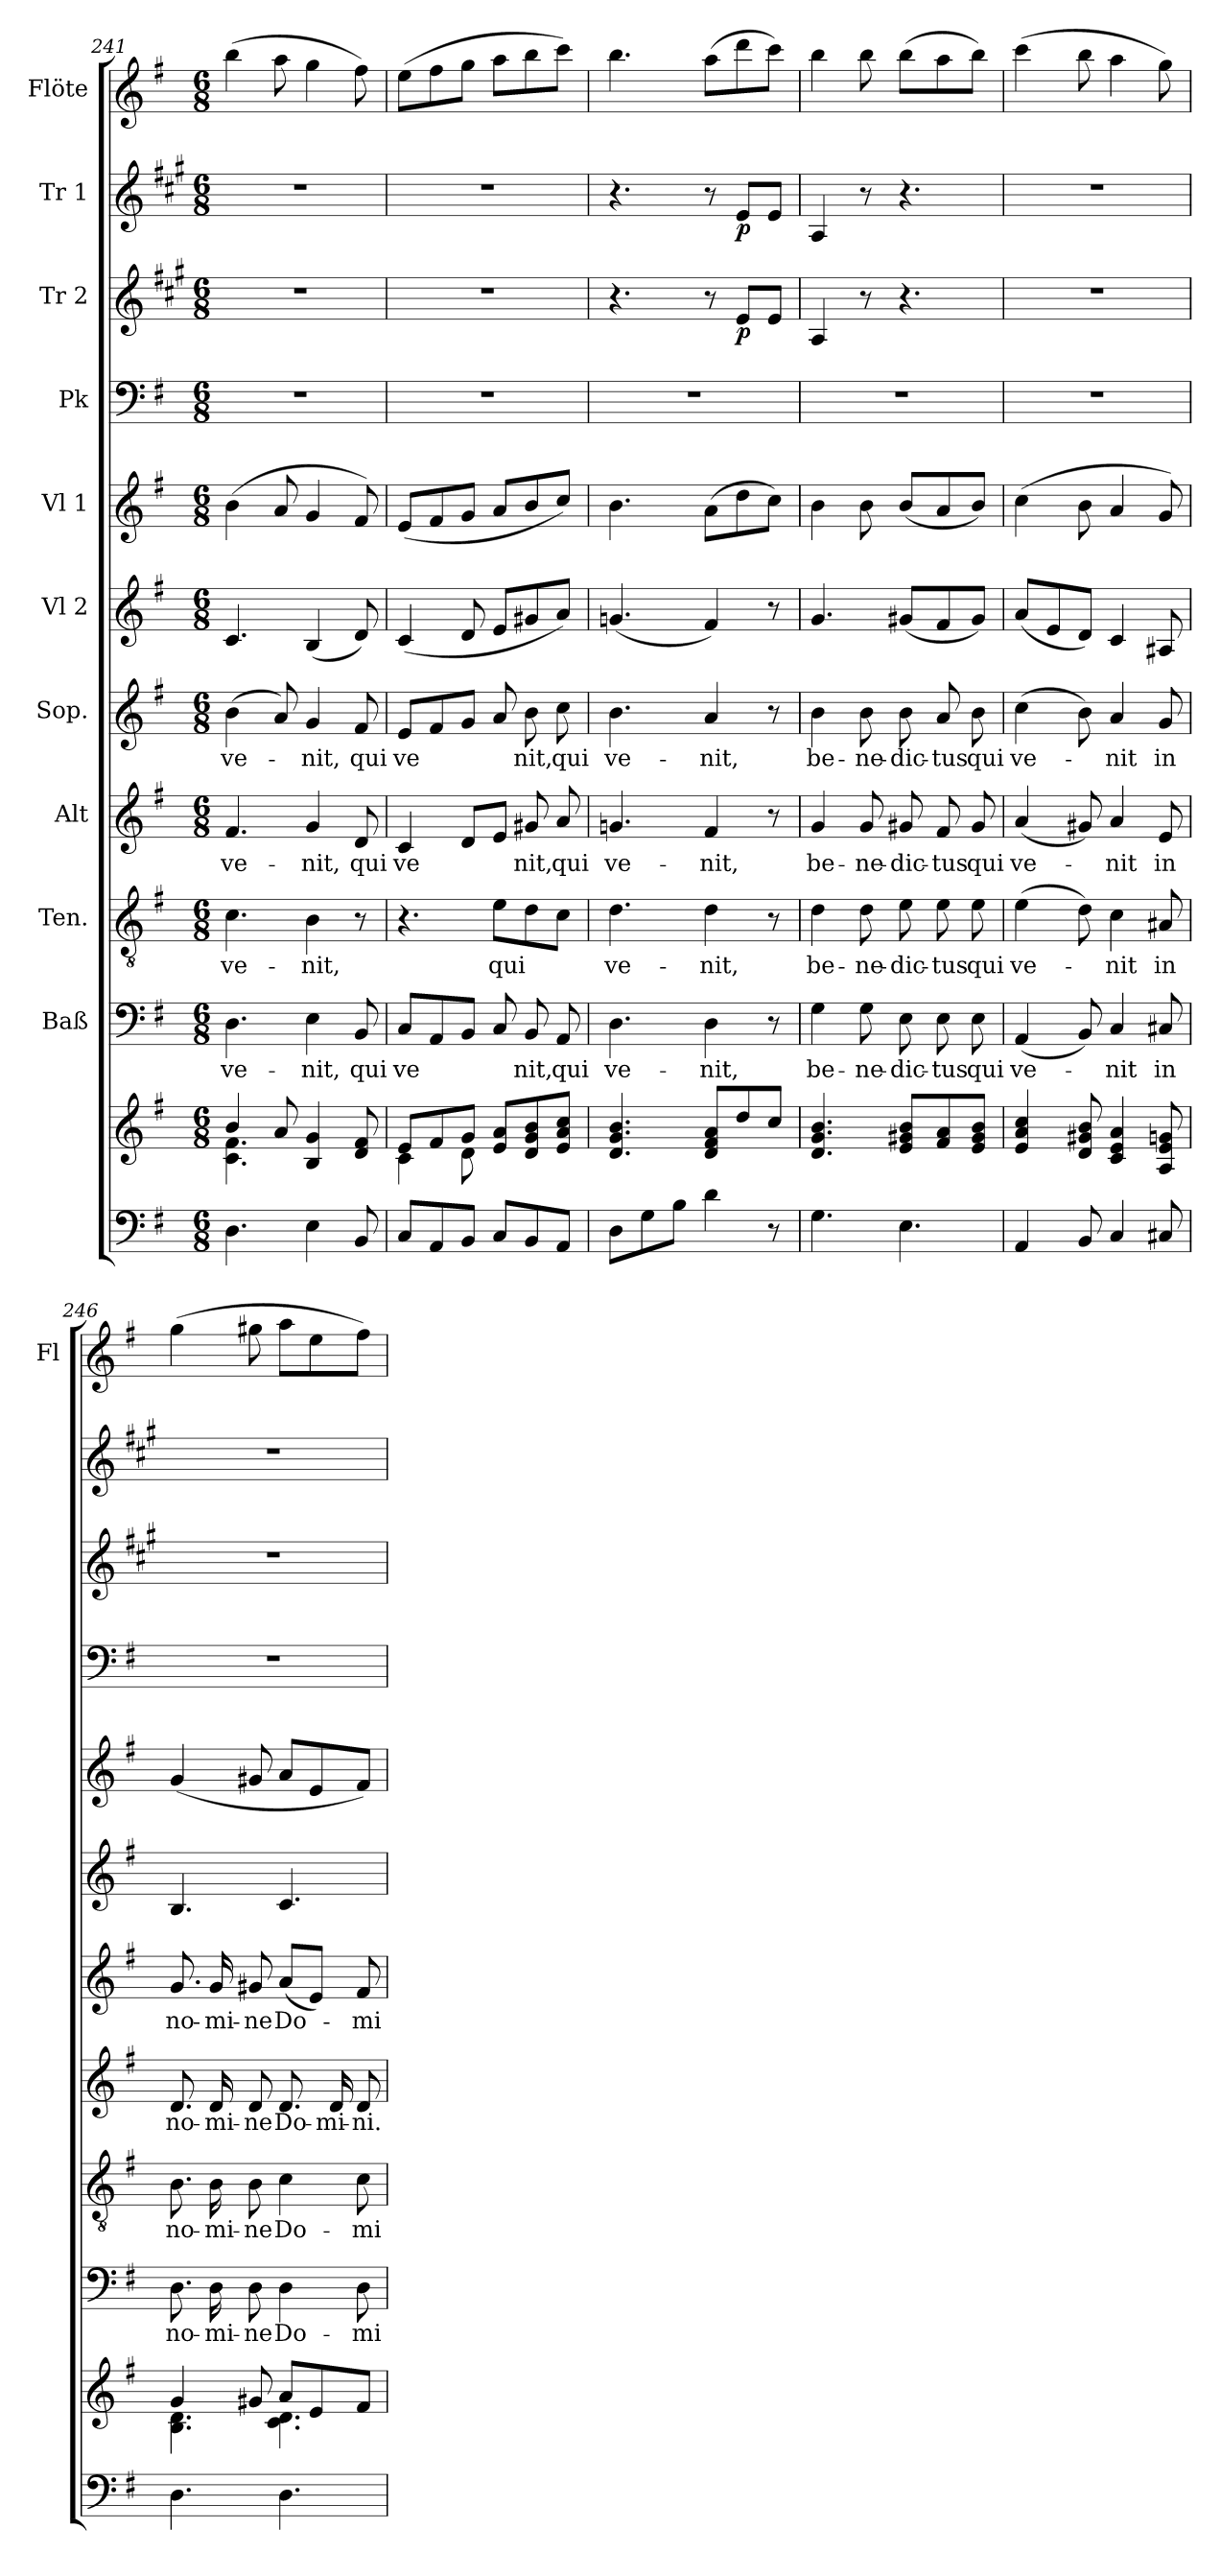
**kern	**kern	**kern	**text	**kern	**text	**kern	**text	**kern	**text	**kern	**kern	**kern	**kern	**dynam	**kern	**dynam	**kern
*part11	*part11	*part10	*part10	*part9	*part9	*part8	*part8	*part7	*part7	*part6	*part5	*part4	*part3	*part3	*part2	*part2	*part1
*staff12	*staff11	*staff10	*staff10	*staff9	*staff9	*staff8	*staff8	*staff7	*staff7	*staff6	*staff5	*staff4	*staff3	*staff3	*staff2	*staff2	*staff1
*	*	*I"Baß	*	*I"Ten.	*	*I"Alt	*	*I"Sop.	*	*I"Vl 2	*I"Vl 1	*I"Pk	*I"Tr 2	*	*I"Tr 1	*	*I"Flöte
*	*	*	*	*	*	*	*	*	*	*	*	*	*	*	*	*	*I'Fl
*clefF4	*clefG2	*clefF4	*	*clefGv2	*	*clefG2	*	*clefG2	*	*clefG2	*clefG2	*clefF4	*clefG2	*	*clefG2	*	*clefG2
*	*	*	*	*	*	*	*	*	*	*	*	*	*ITrd1c2	*	*ITrd1c2	*	*
*k[f#]	*k[f#]	*k[f#]	*	*k[f#]	*	*k[f#]	*	*k[f#]	*	*k[f#]	*k[f#]	*k[f#]	*k[f#]	*	*k[f#]	*	*k[f#]
*G:	*G:	*G:	*	*G:	*	*G:	*	*G:	*	*G:	*G:	*G:	*G:	*	*G:	*	*G:
*M6/8	*M6/8	*M6/8	*	*M6/8	*	*M6/8	*	*M6/8	*	*M6/8	*M6/8	*M6/8	*M6/8	*	*M6/8	*	*M6/8
=241	=241	=241	=241	=241	=241	=241	=241	=241	=241	=241	=241	=241	=241	=241	=241	=241	=241
*	*^	*	*	*	*	*	*	*	*	*	*	*	*	*	*	*	*
!	!	!	!	!LO:LY:b	!	!LO:LY:b	!	!LO:LY:b	!	!LO:LY:b	!	!	!	!	!	!	!	!
4.D\	4b/	4.c\ 4.f#\	4.D\	ve-	4.c\	ve-	4.f#/	ve-	(>4b\	ve-	4.c/	(<4b\	2.r	2.r	.	2.r	.	(>4bb\
.	8a/	.	.	.	.	.	.	.	8a/)	.	.	8a/	.	.	.	.	.	8aa\
!	!	!	!	!LO:LY:b	!	!LO:LY:b	!	!LO:LY:b	!	!LO:LY:b	!	!	!	!	!	!	!	!
4E\	4B/ 4g/	4.ryy	4E\	-nit,	4B\	-nit,	4g/	-nit,	4g/	-nit,	(<4B/	4g/	.	.	.	.	.	4gg\
!	!	!	!	!LO:LY:b	!	!	!	!LO:LY:b	!	!LO:LY:b	!	!	!	!	!	!	!	!
8BB/	8d/ 8f#/	.	8BB/	qui	8r	.	8d/	qui	8f#/	qui	8d/)	8f#/)	.	.	.	.	.	8ff#\)
=242	=242	=242	=242	=242	=242	=242	=242	=242	=242	=242	=242	=242	=242	=242	=242	=242	=242	=242
!	!	!	!	!LO:LY:b	!	!	!	!LO:LY:b	!	!LO:LY:b	!	!	!	!	!	!	!	!
8C/L	8e/L	4c\	8C/L	ve	4.r	.	4c/	ve	8e/L	ve	(<4c/	(<8e/L	2.r	2.r	.	2.r	.	(>8ee\L
8AA/	8f#/	.	8AA/	.	.	.	.	.	8f#/	.	.	8f#/	.	.	.	.	.	8ff#\
8BB/J	8g/J	8d\	8BB/J	.	.	.	8d/L	.	8g/J	.	8d/	8g/J	.	.	.	.	.	8gg\J
!	!	!	!	!	!	!LO:LY:b	!	!	!	!	!	!	!	!	!	!	!	!
8C/L	8e/ 8a/L	4.ryy	8C/	.	8e\L	qui	8e/J	.	8a/	.	8e/L	8a/L	.	.	.	.	.	8aa\L
!	!	!	!	!LO:LY:b	!	!	!	!LO:LY:b	!	!LO:LY:b	!	!	!	!	!	!	!	!
8BB/	8d/ 8g/ 8b/	.	8BB/	nit,	8d\	.	8g#X/	nit,	8b\	nit,	8g#X/	8b/	.	.	.	.	.	8bb\
!	!	!	!	!LO:LY:b	!	!	!	!LO:LY:b	!	!LO:LY:b	!	!	!	!	!	!	!	!
8AA/J	8e/ 8a/ 8cc/J	.	8AA/	qui	8c\J	.	8a/	qui	8cc\	qui	8a/J)	8cc/J)	.	.	.	.	.	8ccc\J)
*	*v	*v	*	*	*	*	*	*	*	*	*	*	*	*	*	*	*	*
=243	=243	=243	=243	=243	=243	=243	=243	=243	=243	=243	=243	=243	=243	=243	=243	=243	=243
!	!	!	!LO:LY:b	!	!LO:LY:b	!	!LO:LY:b	!	!LO:LY:b	!	!	!	!	!	!	!	!
8D\L	4.d/ 4.g/ 4.b/	4.D\	ve-	4.d\	ve-	4.gn/	ve-	4.b\	ve-	(<4.gn/	4.b\	2.r	4.r	.	4.r	.	4.bb\
8G\	.	.	.	.	.	.	.	.	.	.	.	.	.	.	.	.	.
8B\J	.	.	.	.	.	.	.	.	.	.	.	.	.	.	.	.	.
!	!	!	!LO:LY:b	!	!LO:LY:b	!	!LO:LY:b	!	!LO:LY:b	!	!	!	!	!	!	!	!
4d\	8d/ 8f#/ 8a/L	4D\	-nit,	4d\	-nit,	4f#/	-nit,	4a/	-nit,	4f#/)	(>8a\L	.	8r	.	8r	.	(>8aa\L
!	!	!	!	!	!	!	!	!	!	!	!	!	!	!LO:DY:b	!	!LO:DY:b	!
.	8dd/	.	.	.	.	.	.	.	.	.	8dd\	.	8d/L	p	8d/L	p	8ddd\
8r	8cc/J	8r	.	8r	.	8r	.	8r	.	8r	8cc\J)	.	8d/J	.	8d/J	.	8ccc\J)
!!LO:PB:g=z
=244	=244	=244	=244	=244	=244	=244	=244	=244	=244	=244	=244	=244	=244	=244	=244	=244	=244
!	!	!	!LO:LY:b	!	!LO:LY:b	!	!LO:LY:b	!	!LO:LY:b	!	!	!	!	!	!	!	!
4.G\	4.d/ 4.g/ 4.b/	4G\	be-	4d\	be-	4g/	be-	4b\	be-	4.g/	4b\	2.r	4G/	.	4G/	.	4bb\
!	!	!	!LO:LY:b	!	!LO:LY:b	!	!LO:LY:b	!	!LO:LY:b	!	!	!	!	!	!	!	!
.	.	8G\	-ne-	8d\	-ne-	8g/	-ne-	8b\	-ne-	.	8b\	.	8r	.	8r	.	8bb\
!	!	!	!LO:LY:b	!	!LO:LY:b	!	!LO:LY:b	!	!LO:LY:b	!	!	!	!	!	!	!	!
4.E\	8e/ 8g#X/ 8b/L	8E\	-dic-	8e\	-dic-	8g#X/	-dic-	8b\	-dic-	(<8g#X/L	(<8b/L	.	4.r	.	4.r	.	(>8bb\L
!	!	!	!LO:LY:b	!	!LO:LY:b	!	!LO:LY:b	!	!LO:LY:b	!	!	!	!	!	!	!	!
.	8f#/ 8a/	8E\	-tus	8e\	-tus	8f#/	-tus	8a/	-tus	8f#/	8a/	.	.	.	.	.	8aa\
!	!	!	!LO:LY:b	!	!LO:LY:b	!	!LO:LY:b	!	!LO:LY:b	!	!	!	!	!	!	!	!
.	8e/ 8g#/ 8b/J	8E\	qui	8e\	qui	8g#/	qui	8b\	qui	8g#/J)	8b/J)	.	.	.	.	.	8bb\J)
=245	=245	=245	=245	=245	=245	=245	=245	=245	=245	=245	=245	=245	=245	=245	=245	=245	=245
!	!	!	!LO:LY:b	!	!LO:LY:b	!	!LO:LY:b	!	!LO:LY:b	!	!	!	!	!	!	!	!
4AA/	4e/ 4a/ 4cc/	(<4AA/	ve-	(>4e\	ve-	(<4a/	ve-	(>4cc\	ve-	(<8a/L	(>4cc\	2.r	2.r	.	2.r	.	(>4ccc\
.	.	.	.	.	.	.	.	.	.	8e/	.	.	.	.	.	.	.
8BB/	8d/ 8g#X/ 8b/	8BB/)	.	8d\)	.	8g#X/)	.	8b\)	.	8d/J)	8b\	.	.	.	.	.	8bb\
!	!	!	!LO:LY:b	!	!LO:LY:b	!	!LO:LY:b	!	!LO:LY:b	!	!	!	!	!	!	!	!
4C/	4c/ 4e/ 4a/	4C/	-nit	4c\	-nit	4a/	-nit	4a/	-nit	4c/	4a/	.	.	.	.	.	4aa\
!	!	!	!LO:LY:b	!	!LO:LY:b	!	!LO:LY:b	!	!LO:LY:b	!	!	!	!	!	!	!	!
8C#X/	8A/ 8e/ 8gn/	8C#X/	in	8A#X/	in	8e/	in	8g/	in	8A#X/	8g/)	.	.	.	.	.	8gg\)
=246	=246	=246	=246	=246	=246	=246	=246	=246	=246	=246	=246	=246	=246	=246	=246	=246	=246
*	*^	*	*	*	*	*	*	*	*	*	*	*	*	*	*	*	*
!	!	!	!	!LO:LY:b	!	!LO:LY:b	!	!LO:LY:b	!	!LO:LY:b	!	!	!	!	!	!	!	!
4.D\	4g/	4.B\ 4.d\	8.D\	no-	8.B\	no-	8.d/	no-	8.g/	no-	4.B/	(<4g/	2.r	2.r	.	2.r	.	(>4gg\
!	!	!	!	!LO:LY:b	!	!LO:LY:b	!	!LO:LY:b	!	!LO:LY:b	!	!	!	!	!	!	!	!
.	.	.	16D\	-mi-	16B\	-mi-	16d/	-mi-	16g/	-mi-	.	.	.	.	.	.	.	.
!	!	!	!	!LO:LY:b	!	!LO:LY:b	!	!LO:LY:b	!	!LO:LY:b	!	!	!	!	!	!	!	!
.	8g#X/	.	8D\	-ne	8B\	-ne	8d/	-ne	8g#X/	-ne	.	8g#X/	.	.	.	.	.	8gg#X\
!	!	!	!	!LO:LY:b	!	!LO:LY:b	!	!LO:LY:b	!	!LO:LY:b	!	!	!	!	!	!	!	!
4.D\	8a/L	4.c\ 4.d\	4D\	Do-	4c\	Do-	8.d/	Do-	(<8a/L	Do-	4.c/	8a/L	.	.	.	.	.	8aa\L
.	8e/	.	.	.	.	.	.	.	8e/J)	.	.	8e/	.	.	.	.	.	8ee\
!	!	!	!	!	!	!	!	!LO:LY:b	!	!	!	!	!	!	!	!	!	!
.	.	.	.	.	.	.	16d/	-mi-	.	.	.	.	.	.	.	.	.	.
!	!	!	!	!LO:LY:b	!	!LO:LY:b	!	!LO:LY:b	!	!LO:LY:b	!	!	!	!	!	!	!	!
.	8f#/J	.	8D\	-mi-	8c\	-mi-	8d/	-ni.	8f#/	-mi-	.	8f#/J)	.	.	.	.	.	8ff#\J)
*	*v	*v	*	*	*	*	*	*	*	*	*	*	*	*	*	*	*	*
=	=	=	=	=	=	=	=	=	=	=	=	=	=	=	=	=	=
*-	*-	*-	*-	*-	*-	*-	*-	*-	*-	*-	*-	*-	*-	*-	*-	*-	*-
